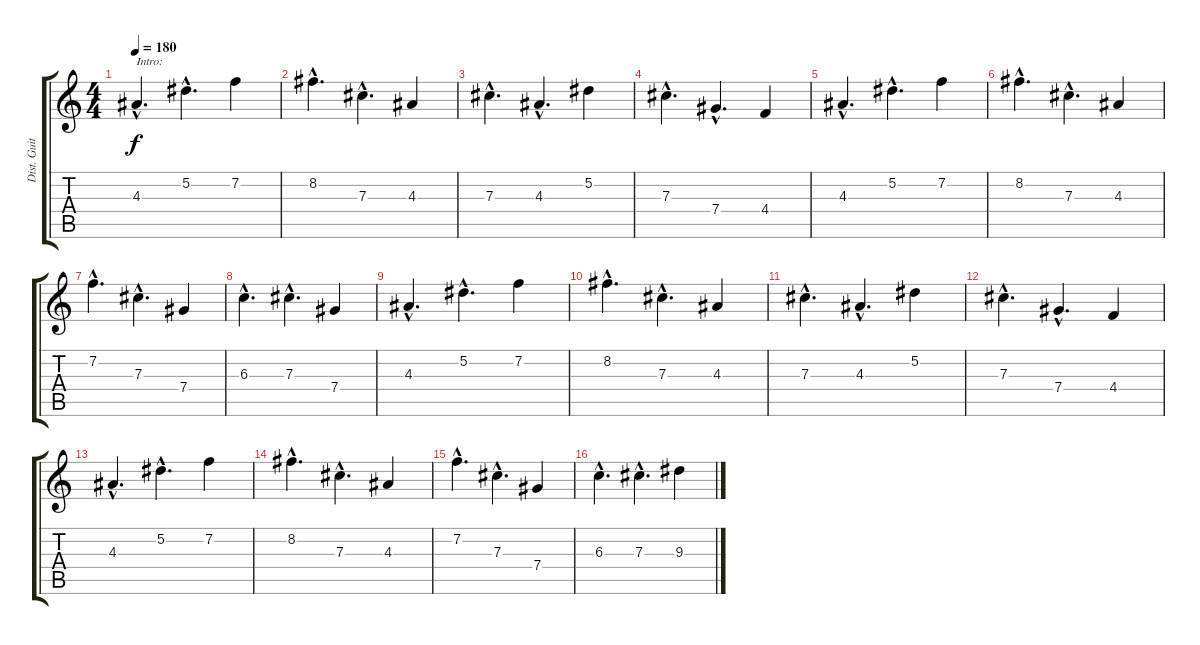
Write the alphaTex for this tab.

\track ("Dist. Guitar 1" "Dist. Guit") {instrument distortionguitar}
\staff {score tabs}
\tuning (Eb4 Bb3 Gb3 Db3 Ab2 Eb2) {hide}
\ts (4 4)
\tempo 180
\clef g2
\ks c
4.3{hac}.4{d txt "Intro:" dy f instrument distortionguitar} 5.2{hac}.4{d} 7.2.4 |
8.2{hac}.4{d} 7.3{hac}.4{d} 4.3.4 |
7.3{hac}.4{d} 4.3{hac}.4{d} 5.2.4 |
7.3{hac}.4{d} 7.4{hac}.4{d} 4.4.4 |
4.3{hac}.4{d} 5.2{hac}.4{d} 7.2.4 |
8.2{hac}.4{d} 7.3{hac}.4{d} 4.3.4 |
7.2{hac}.4{d} 7.3{hac}.4{d} 7.4.4 |
6.3{hac}.4{d} 7.3{hac}.4{d} 7.4.4 |
4.3{hac}.4{d} 5.2{hac}.4{d} 7.2.4 |
8.2{hac}.4{d} 7.3{hac}.4{d} 4.3.4 |
7.3{hac}.4{d} 4.3{hac}.4{d} 5.2.4 |
7.3{hac}.4{d} 7.4{hac}.4{d} 4.4.4 |
4.3{hac}.4{d} 5.2{hac}.4{d} 7.2.4 |
8.2{hac}.4{d} 7.3{hac}.4{d} 4.3.4 |
7.2{hac}.4{d} 7.3{hac}.4{d} 7.4.4 |
6.3{hac}.4{d} 7.3{hac}.4{d} 9.3.4
